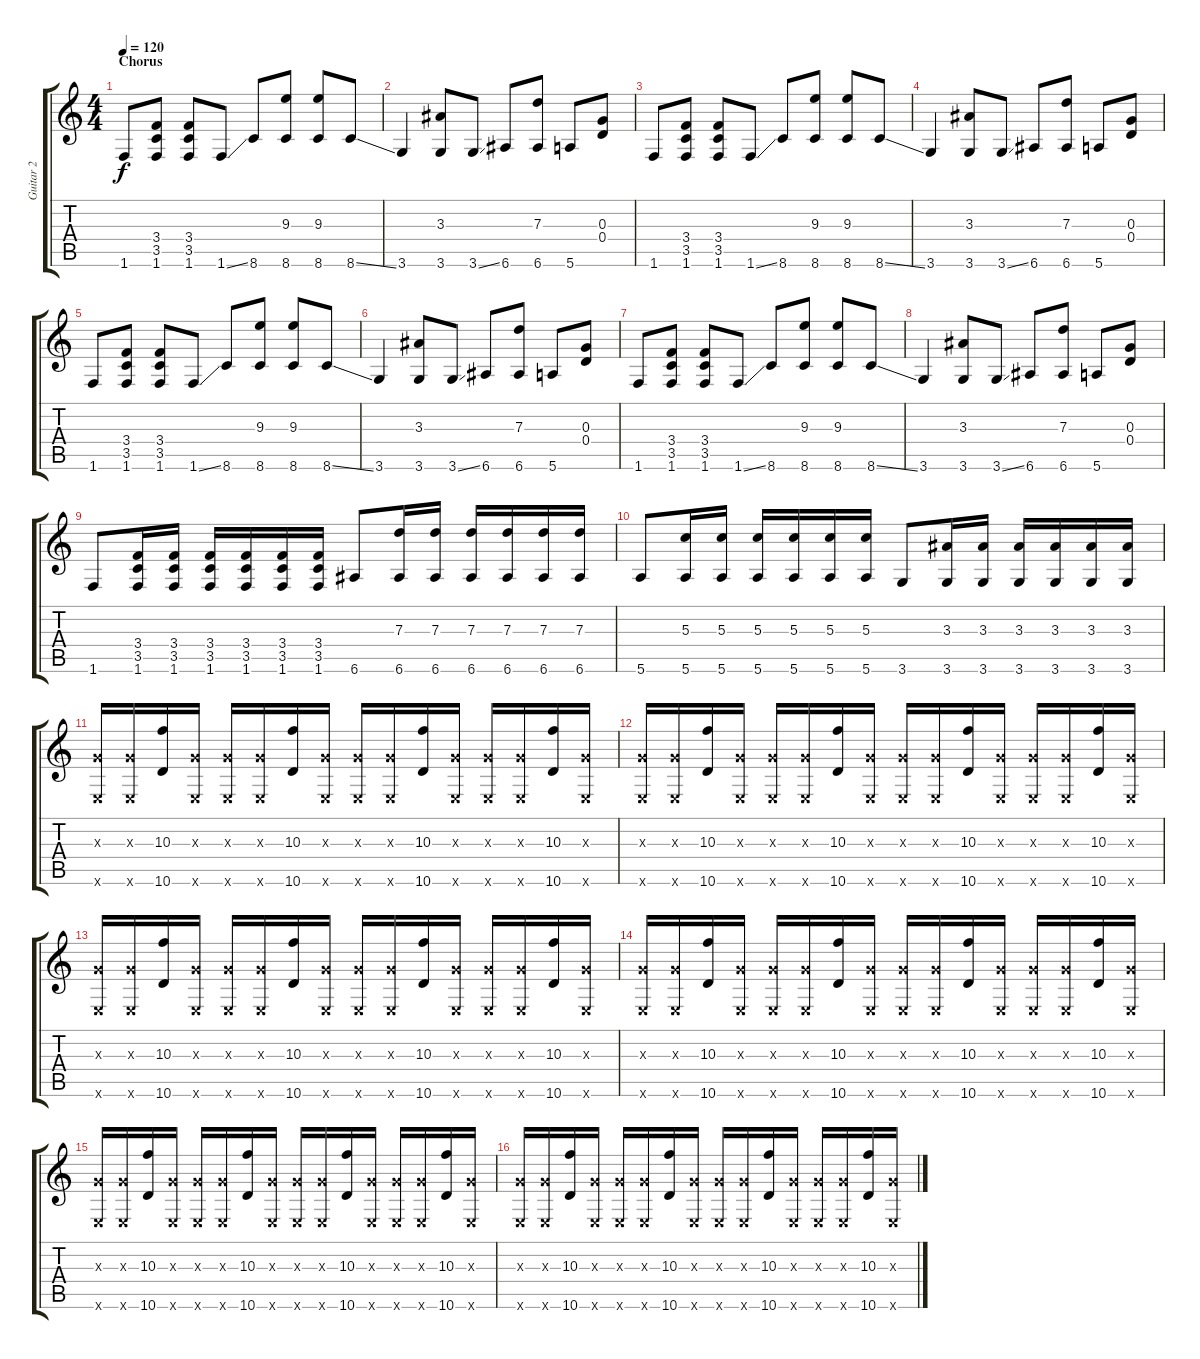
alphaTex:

\track ("Guitar 2" "Guitar 2") {instrument acousticguitarnylon}
\staff {score tabs}
\tuning (E4 B3 G3 D3 A2 E2) {hide}
\ts (4 4)
\section ("" "Chorus")
\tempo 120
\clef g2
\ks c
1.6.8{dy f} (3.4 3.5 1.6).8 (3.4 3.5 1.6).8 1.6{ss}.8 8.6.8 (9.3 8.6).8 (9.3 8.6).8 8.6{ss}.8 |
3.6.4 (3.3 3.6).8 3.6{ss}.8 6.6.8 (7.3 6.6).8 5.6.8 (0.3 0.4).8 |
1.6.8 (3.4 3.5 1.6).8 (3.4 3.5 1.6).8 1.6{ss}.8 8.6.8 (9.3 8.6).8 (9.3 8.6).8 8.6{ss}.8 |
3.6.4 (3.3 3.6).8 3.6{ss}.8 6.6.8 (7.3 6.6).8 5.6.8 (0.3 0.4).8 |
1.6.8 (3.4 3.5 1.6).8 (3.4 3.5 1.6).8 1.6{ss}.8 8.6.8 (9.3 8.6).8 (9.3 8.6).8 8.6{ss}.8 |
3.6.4 (3.3 3.6).8 3.6{ss}.8 6.6.8 (7.3 6.6).8 5.6.8 (0.3 0.4).8 |
1.6.8 (3.4 3.5 1.6).8 (3.4 3.5 1.6).8 1.6{ss}.8 8.6.8 (9.3 8.6).8 (9.3 8.6).8 8.6{ss}.8 |
3.6.4 (3.3 3.6).8 3.6{ss}.8 6.6.8 (7.3 6.6).8 5.6.8 (0.3 0.4).8 |
1.6.8 (3.4 3.5 1.6).16 (3.4 3.5 1.6).16 (3.4 3.5 1.6).16 (3.4 3.5 1.6).16 (3.4 3.5 1.6).16 (3.4 3.5 1.6).16 6.6.8 (7.3 6.6).16 (7.3 6.6).16 (7.3 6.6).16 (7.3 6.6).16 (7.3 6.6).16 (7.3 6.6).16 |
5.6.8 (5.3 5.6).16 (5.3 5.6).16 (5.3 5.6).16 (5.3 5.6).16 (5.3 5.6).16 (5.3 5.6).16 3.6.8 (3.3 3.6).16 (3.3 3.6).16 (3.3 3.6).16 (3.3 3.6).16 (3.3 3.6).16 (3.3 3.6).16 |
(0.3{x} 0.6{x}).16 (0.3{x} 0.6{x}).16 (10.3 10.6).16 (0.3{x} 0.6{x}).16 (0.3{x} 0.6{x}).16 (0.3{x} 0.6{x}).16 (10.3 10.6).16 (0.3{x} 0.6{x}).16 (0.3{x} 0.6{x}).16 (0.3{x} 0.6{x}).16 (10.3 10.6).16 (0.3{x} 0.6{x}).16 (0.3{x} 0.6{x}).16 (0.3{x} 0.6{x}).16 (10.3 10.6).16 (0.3{x} 0.6{x}).16 |
(0.3{x} 0.6{x}).16 (0.3{x} 0.6{x}).16 (10.3 10.6).16 (0.3{x} 0.6{x}).16 (0.3{x} 0.6{x}).16 (0.3{x} 0.6{x}).16 (10.3 10.6).16 (0.3{x} 0.6{x}).16 (0.3{x} 0.6{x}).16 (0.3{x} 0.6{x}).16 (10.3 10.6).16 (0.3{x} 0.6{x}).16 (0.3{x} 0.6{x}).16 (0.3{x} 0.6{x}).16 (10.3 10.6).16 (0.3{x} 0.6{x}).16 |
(0.3{x} 0.6{x}).16 (0.3{x} 0.6{x}).16 (10.3 10.6).16 (0.3{x} 0.6{x}).16 (0.3{x} 0.6{x}).16 (0.3{x} 0.6{x}).16 (10.3 10.6).16 (0.3{x} 0.6{x}).16 (0.3{x} 0.6{x}).16 (0.3{x} 0.6{x}).16 (10.3 10.6).16 (0.3{x} 0.6{x}).16 (0.3{x} 0.6{x}).16 (0.3{x} 0.6{x}).16 (10.3 10.6).16 (0.3{x} 0.6{x}).16 |
(0.3{x} 0.6{x}).16 (0.3{x} 0.6{x}).16 (10.3 10.6).16 (0.3{x} 0.6{x}).16 (0.3{x} 0.6{x}).16 (0.3{x} 0.6{x}).16 (10.3 10.6).16 (0.3{x} 0.6{x}).16 (0.3{x} 0.6{x}).16 (0.3{x} 0.6{x}).16 (10.3 10.6).16 (0.3{x} 0.6{x}).16 (0.3{x} 0.6{x}).16 (0.3{x} 0.6{x}).16 (10.3 10.6).16 (0.3{x} 0.6{x}).16 |
(0.3{x} 0.6{x}).16 (0.3{x} 0.6{x}).16 (10.3 10.6).16 (0.3{x} 0.6{x}).16 (0.3{x} 0.6{x}).16 (0.3{x} 0.6{x}).16 (10.3 10.6).16 (0.3{x} 0.6{x}).16 (0.3{x} 0.6{x}).16 (0.3{x} 0.6{x}).16 (10.3 10.6).16 (0.3{x} 0.6{x}).16 (0.3{x} 0.6{x}).16 (0.3{x} 0.6{x}).16 (10.3 10.6).16 (0.3{x} 0.6{x}).16 |
(0.3{x} 0.6{x}).16 (0.3{x} 0.6{x}).16 (10.3 10.6).16 (0.3{x} 0.6{x}).16 (0.3{x} 0.6{x}).16 (0.3{x} 0.6{x}).16 (10.3 10.6).16 (0.3{x} 0.6{x}).16 (0.3{x} 0.6{x}).16 (0.3{x} 0.6{x}).16 (10.3 10.6).16 (0.3{x} 0.6{x}).16 (0.3{x} 0.6{x}).16 (0.3{x} 0.6{x}).16 (10.3 10.6).16 (0.3{x} 0.6{x}).16
